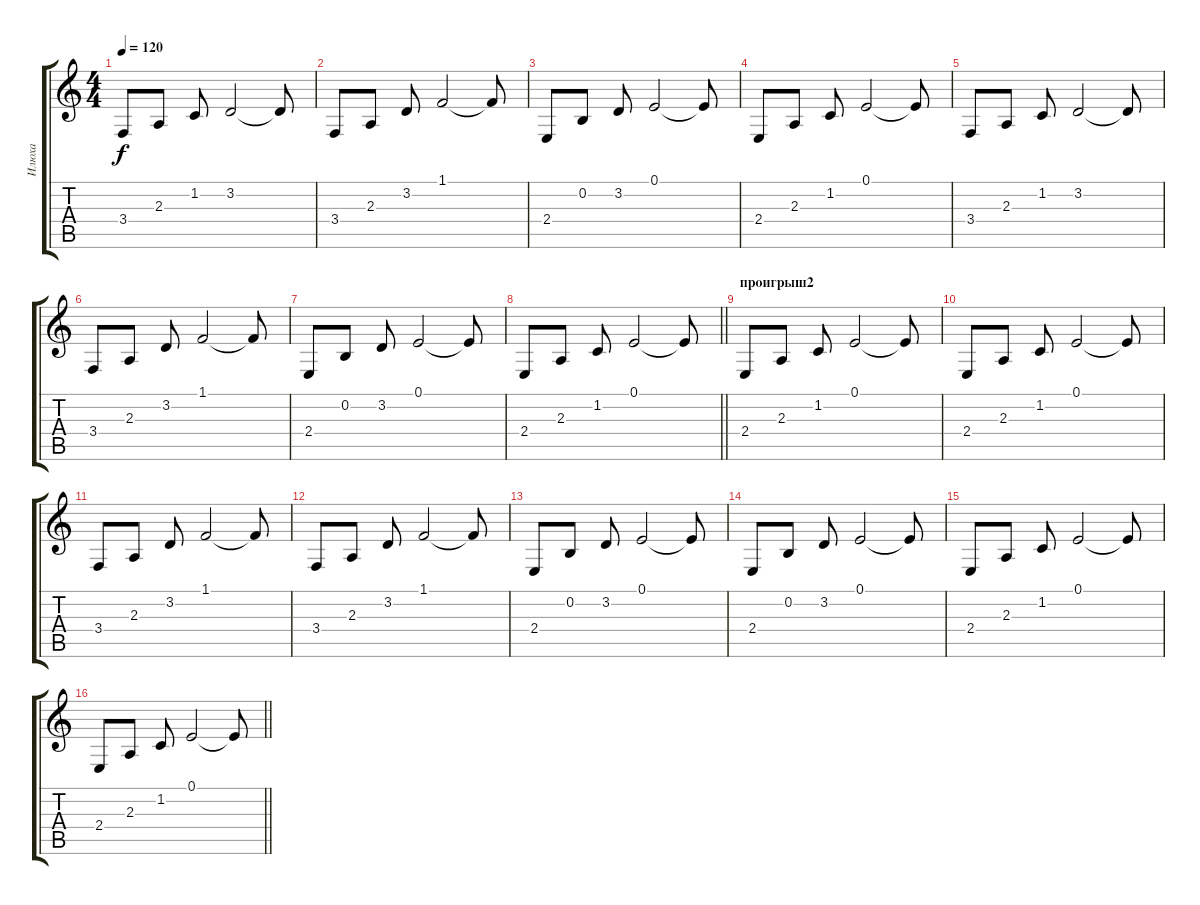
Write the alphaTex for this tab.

\track ("Илюха" "Илюха") {instrument electricgrandpiano}
\staff {score tabs}
\tuning (E4 B3 G3 D3 A2 E2) {hide}
\ts (4 4)
\tempo 120
\clef g2
\ks c
3.4.8{dy f} 2.3.8 1.2.8 3.2.2 3.2{t}.8 |
3.4.8 2.3.8 3.2.8 1.1.2 1.1{t}.8 |
2.4.8 0.2.8 3.2.8 0.1.2 0.1{t}.8 |
2.4.8 2.3.8 1.2.8 0.1.2 0.1{t}.8 |
3.4.8 2.3.8 1.2.8 3.2.2 3.2{t}.8 |
3.4.8 2.3.8 3.2.8 1.1.2 1.1{t}.8 |
2.4.8 0.2.8 3.2.8 0.1.2 0.1{t}.8 |
\barLineRight lightlight
2.4.8 2.3.8 1.2.8 0.1.2 0.1{t}.8 |
\section ("" "проигрыш2")
2.4.8 2.3.8 1.2.8 0.1.2 0.1{t}.8 |
2.4.8 2.3.8 1.2.8 0.1.2 0.1{t}.8 |
3.4.8 2.3.8 3.2.8 1.1.2 1.1{t}.8 |
3.4.8 2.3.8 3.2.8 1.1.2 1.1{t}.8 |
2.4.8 0.2.8 3.2.8 0.1.2 0.1{t}.8 |
2.4.8 0.2.8 3.2.8 0.1.2 0.1{t}.8 |
2.4.8 2.3.8 1.2.8 0.1.2 0.1{t}.8 |
\barLineRight lightlight
2.4.8 2.3.8 1.2.8 0.1.2 0.1{t}.8
